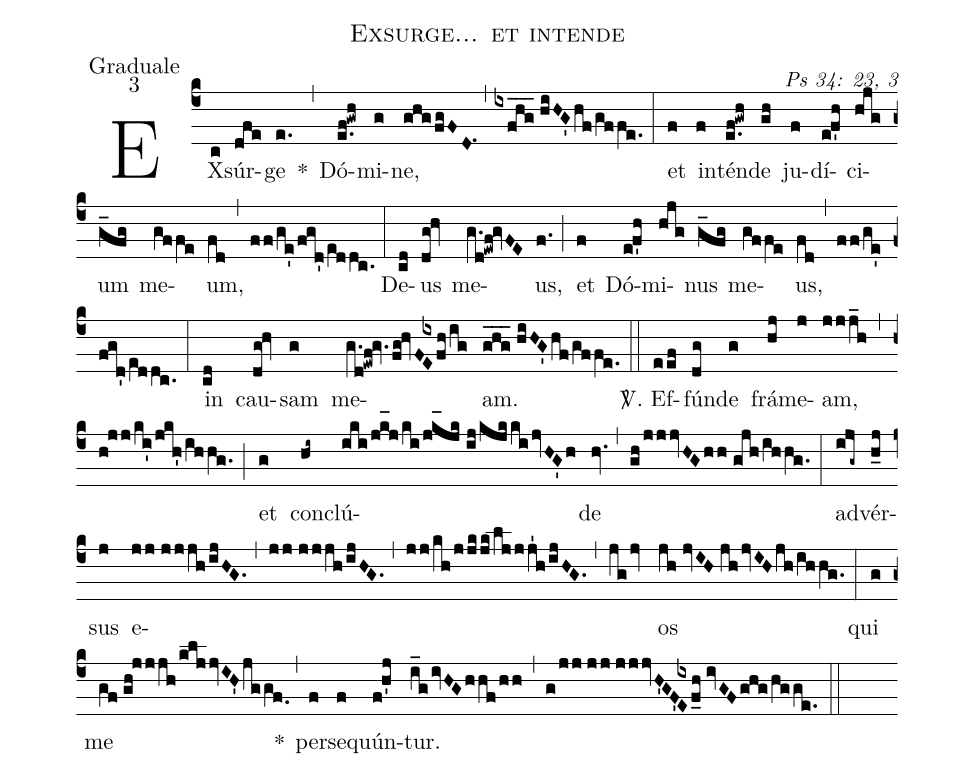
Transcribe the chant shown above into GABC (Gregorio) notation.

name: Exsurge... et intende;
office-part: Graduale;
mode: 3;
commentary: Ps 34: 23, 3;
%%
(c4) EX(c)súr(dfe)ge(e.) *(,) Dó(e.f!gwh)mi(g)ne,(ghgfgFD.1) (,) (ixfhg___//hiHG'hf/gffe.) (:)
et(f) in(f)tén(e.f!gwh)de(gh) ju(f)dí(ef'h)ci(hjg)um(g_fg) me(gffe)um,(fd) (,) (ff/ge'/fgd'/e[ll:1]ddc.) (:)
De(cd)us(dg!hv) me(g.d!ewf!gvFE)us,(f.) (;) et(f) Dó(ef'h)mi(hjg)nus(g_fg) me(gffe)us,(fd) (,) (ff/ge'/fgd'/e[ll:1]ddc.) (:)
in(cd) cau(dg!hv)sam(g) me(g.d!ewf!gv.fg!hvF0/[-0.5]{ix}E0fh/ig)am.(ghg___//hiHG'hf/gffe.) (::)
<sp>V/</sp>. Ef(eef)fún(dg)de(g) frá(hj)me(j)am,(jjj_h) (,) (h!jj/ki'/jkh'/ihhg.) (;) et(g) con(hi~)clú(iki/jk_[hl:1]j/ki/jk_[hl:1]jk//ij/kjkkijvHG'h)de(hv.) (,) (gh/jjjvHGhh//gjh/ihhg.) (:)
ad(ijg~)vér(h_j)sus(j) e(jj//jjjh/ijHG.)(,)(jj//jjjh/ijHG.)(,)(jj/kh/jjk/jk/ljjj'1h/ijHG.)(,)(jgjv)os(jh//jvIH//jhjvIHjh/ihhg.) (:)
qui(g) me(gf//gh!jjjh/kljjvIH'jggf.0) *(,) per(f)se(f)quún(f!h'j)tur.(i_givHGhhf/hh) (,) (g/jj//jj//jjjvH'GF'/[-0.5]{ix}E0f_h//ivGFghg/hgge.) (::)
